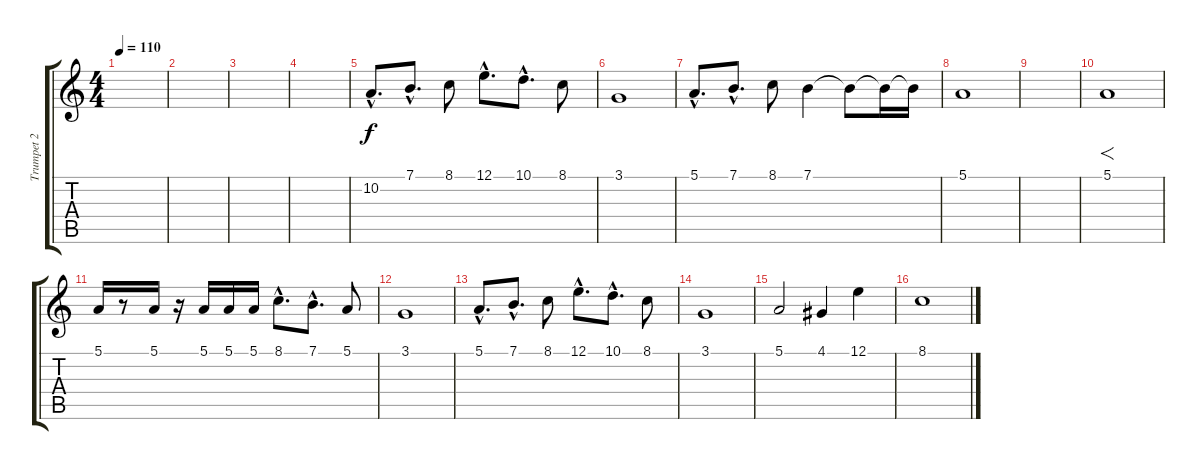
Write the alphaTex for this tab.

\track ("Trumpet 2" "Trumpet 2") {instrument trumpet}
\staff {score tabs}
\tuning (E4 B3 G3 D3 A2 E2) {hide}
\ts (4 4)
\tempo 110
\clef g2
\ks c
|
|
|
|
10.2{hac}.8{d} 7.1{hac}.8{d} 8.1.8 12.1{hac}.8{d} 10.1{hac}.8{d} 8.1.8 |
3.1.1 |
5.1{hac}.8{d} 7.1{hac}.8{d} 8.1.8 7.1.4 7.1{t}.8 7.1{t}.16 7.1{t}.16 |
5.1.1 |
|
5.1.1{f} |
5.1.16 r.8 5.1.16 r.16 5.1.16 5.1.16 5.1.16 8.1{hac}.8{d} 7.1{hac}.8{d} 5.1.8 |
3.1.1 |
5.1{hac}.8{d} 7.1{hac}.8{d} 8.1.8 12.1{hac}.8{d} 10.1{hac}.8{d} 8.1.8 |
3.1.1 |
5.1.2 4.1.4 12.1.4 |
8.1.1
